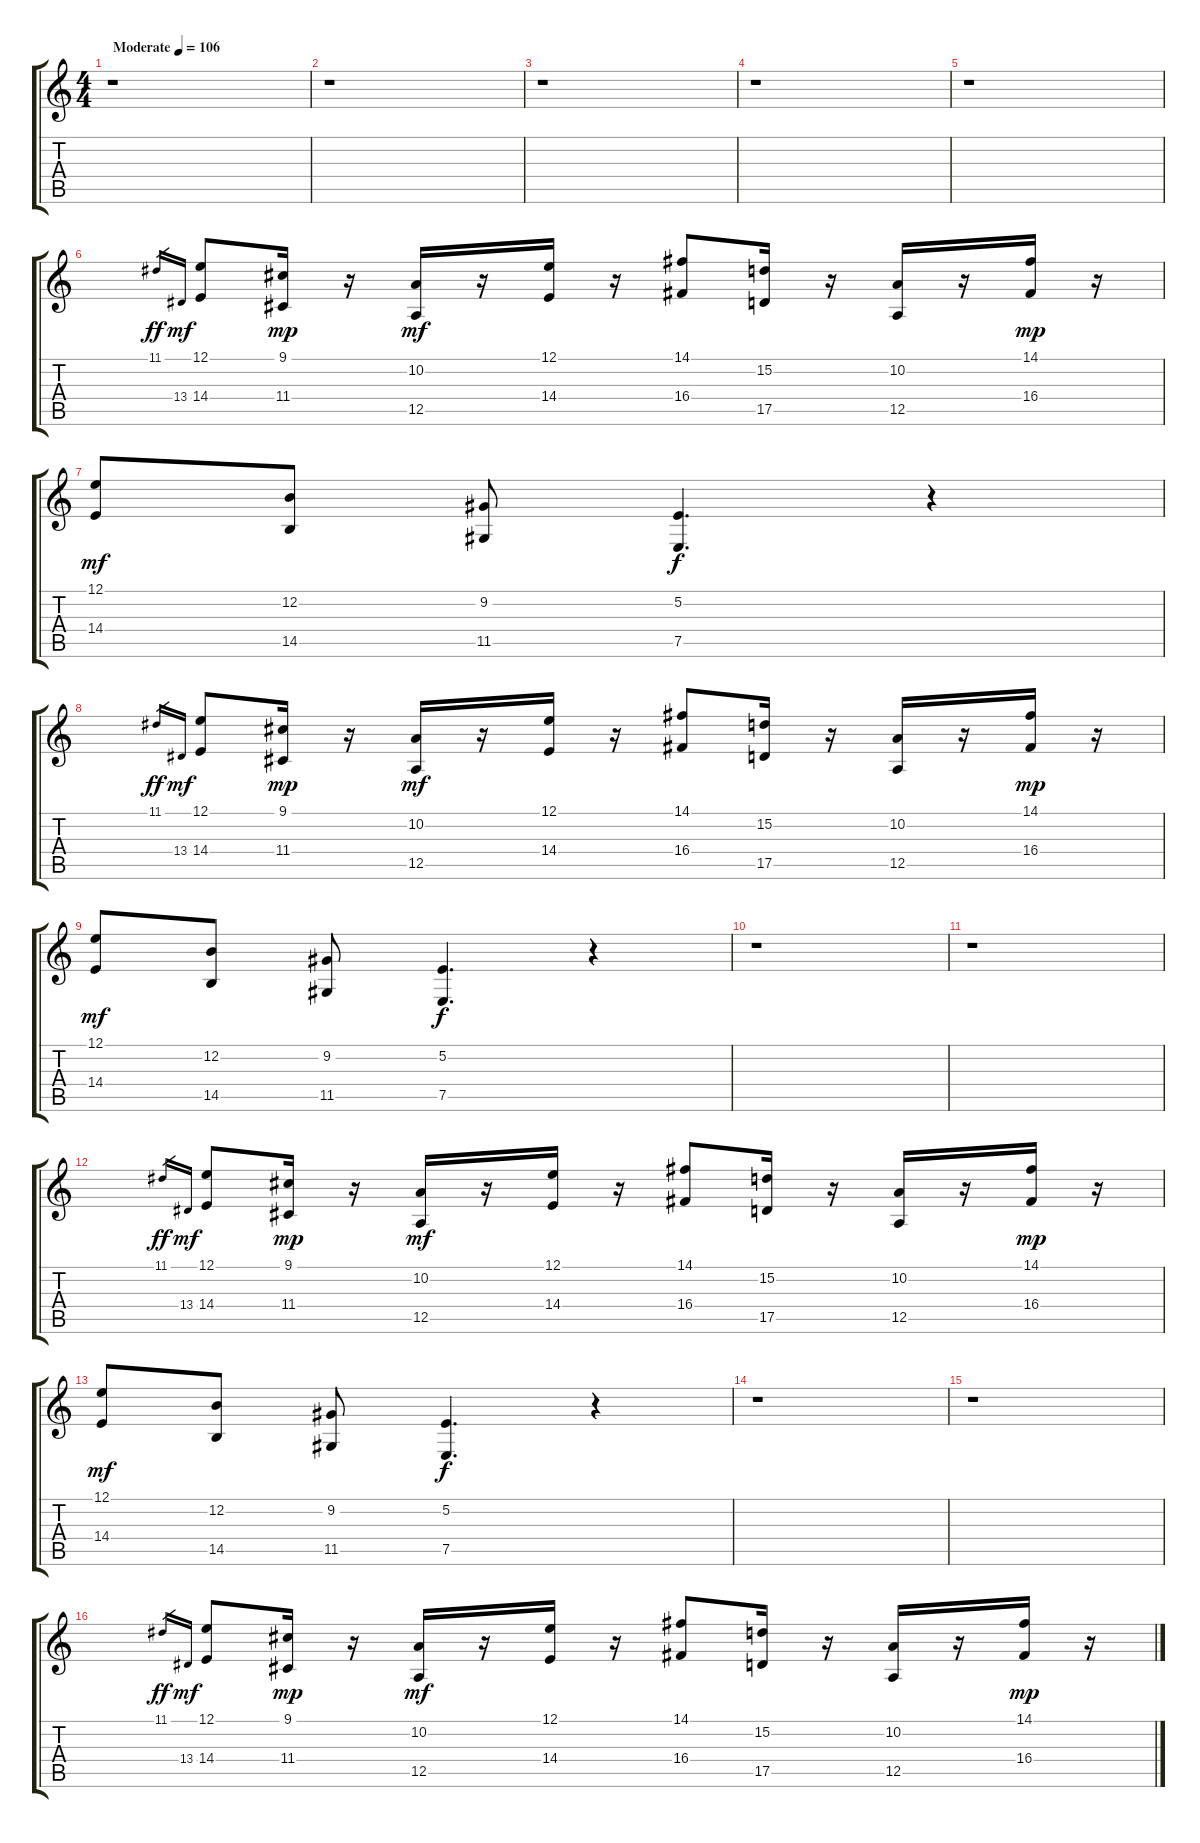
\track "" {instrument accordion}
\staff {score tabs}
\tuning (E4 B3 G3 D3 A2 E2) {hide}
\ts (4 4)
\tempo (106 "Moderate")
\clef g2
\ks c
r.1{dy ff instrument accordion} |
r.1 |
r.1 |
r.1 |
r.1 |
11.1.16{gr} 13.4.16{gr dy mf} (12.1 14.4).8 (9.1 11.4).16{dy mp} r.16 (10.2 12.5).16{dy mf} r.16 (12.1 14.4).16 r.16 (14.1 16.4).8 (15.2 17.5).16 r.16 (10.2 12.5).16 r.16 (14.1 16.4).16{dy mp} r.16 |
(12.1 14.4).8{dy mf} (12.2 14.5).8 (9.2 11.5).8 (5.2 7.5).4{d dy f} r.4 |
11.1.16{gr dy ff} 13.4.16{gr dy mf} (12.1 14.4).8 (9.1 11.4).16{dy mp} r.16 (10.2 12.5).16{dy mf} r.16 (12.1 14.4).16 r.16 (14.1 16.4).8 (15.2 17.5).16 r.16 (10.2 12.5).16 r.16 (14.1 16.4).16{dy mp} r.16 |
(12.1 14.4).8{dy mf} (12.2 14.5).8 (9.2 11.5).8 (5.2 7.5).4{d dy f} r.4 |
r.1 |
r.1 |
11.1.16{gr dy ff} 13.4.16{gr dy mf} (12.1 14.4).8 (9.1 11.4).16{dy mp} r.16 (10.2 12.5).16{dy mf} r.16 (12.1 14.4).16 r.16 (14.1 16.4).8 (15.2 17.5).16 r.16 (10.2 12.5).16 r.16 (14.1 16.4).16{dy mp} r.16 |
(12.1 14.4).8{dy mf} (12.2 14.5).8 (9.2 11.5).8 (5.2 7.5).4{d dy f} r.4 |
r.1 |
r.1 |
11.1.16{gr dy ff} 13.4.16{gr dy mf} (12.1 14.4).8 (9.1 11.4).16{dy mp} r.16 (10.2 12.5).16{dy mf} r.16 (12.1 14.4).16 r.16 (14.1 16.4).8 (15.2 17.5).16 r.16 (10.2 12.5).16 r.16 (14.1 16.4).16{dy mp} r.16
